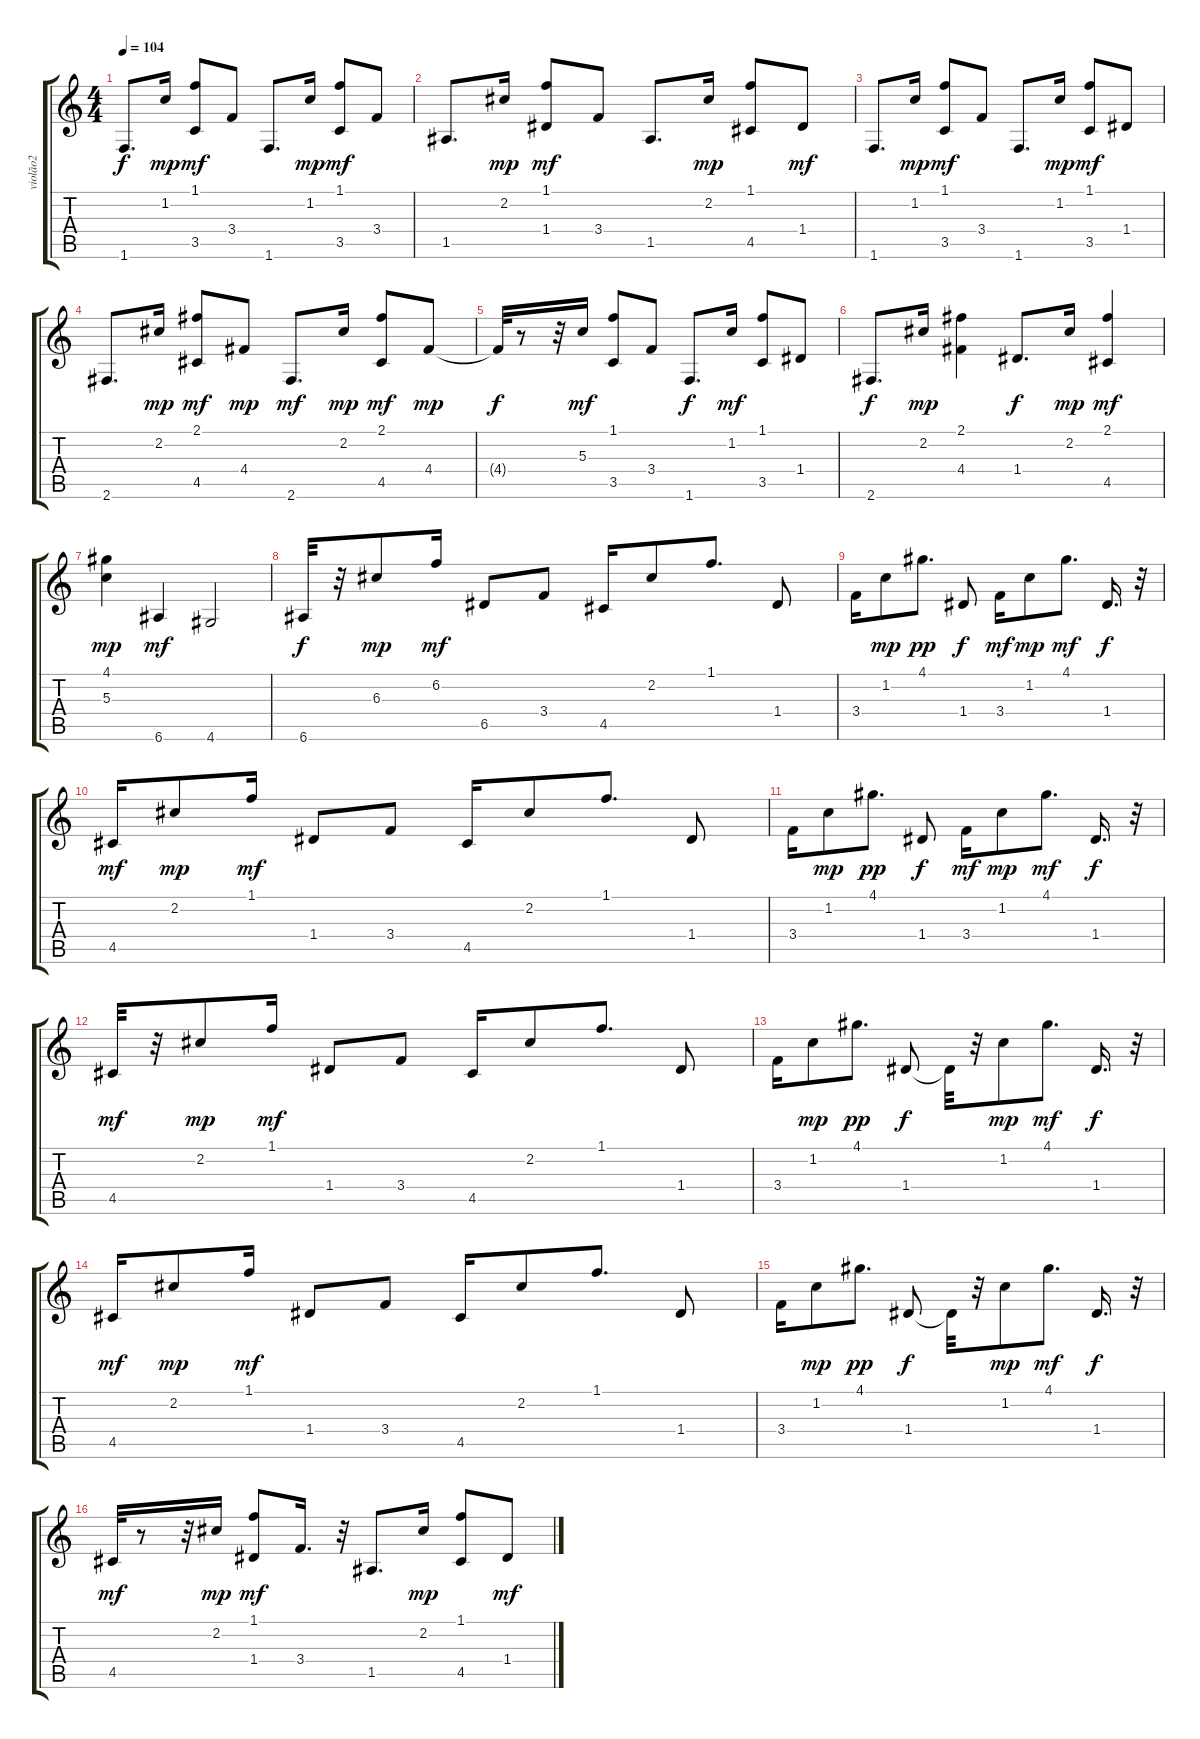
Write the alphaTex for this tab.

\track ("violão2" "violão2") {instrument acousticguitarsteel}
\staff {score tabs}
\tuning (E4 B3 G3 D3 A2 E2) {hide}
\ts (4 4)
\tempo 104
\clef g2
\ks c
1.6.8{d dy f} 1.2.16{dy mp} (1.1 3.5).8{dy mf} 3.4.8 1.6.8{d} 1.2.16{dy mp} (1.1 3.5).8{dy mf} 3.4.8 |
1.5.8{d} 2.2.16{dy mp} (1.1 1.4).8{dy mf} 3.4.8 1.5.8{d} 2.2.16{dy mp} (1.1 4.5).8 1.4.8{dy mf} |
1.6.8{d} 1.2.16{dy mp} (1.1 3.5).8{dy mf} 3.4.8 1.6.8{d} 1.2.16{dy mp} (1.1 3.5).8{dy mf} 1.4.8 |
2.6.8{d} 2.2.16{dy mp} (2.1 4.5).8{dy mf} 4.4.8{dy mp} 2.6.8{d dy mf} 2.2.16{dy mp} (2.1 4.5).8{dy mf} 4.4.8{dy mp} |
4.4{t}.32{dy f} r.8 r.32 5.3.16{dy mf} (1.1 3.5).8 3.4.8 1.6.8{d dy f} 1.2.16{dy mf} (1.1 3.5).8 1.4.8 |
2.6.8{d dy f} 2.2.16{dy mp} (2.1 4.4).4 1.4.8{d dy f} 2.2.16{dy mp} (2.1 4.5).4{dy mf} |
(4.1 5.3).4{dy mp} 6.6.4{dy mf} 4.6.2 |
6.6.32{dy f} r.32 6.3.8{dy mp} 6.2.16{dy mf} 6.5.8 3.4.8 4.5.16 2.2.8 1.1.8{d} 1.4.8 |
3.4.16 1.2.8{dy mp} 4.1.8{d dy pp} 1.4.8{dy f} 3.4.16{dy mf} 1.2.8{dy mp} 4.1.8{d dy mf} 1.4.16{d dy f} r.32 |
4.5.16{dy mf} 2.2.8{dy mp} 1.1.16{dy mf} 1.4.8 3.4.8 4.5.16 2.2.8 1.1.8{d} 1.4.8 |
3.4.16 1.2.8{dy mp} 4.1.8{d dy pp} 1.4.8{dy f} 3.4.16{dy mf} 1.2.8{dy mp} 4.1.8{d dy mf} 1.4.16{d dy f} r.32 |
4.5.32{dy mf} r.32 2.2.8{dy mp} 1.1.16{dy mf} 1.4.8 3.4.8 4.5.16 2.2.8 1.1.8{d} 1.4.8 |
3.4.16 1.2.8{dy mp} 4.1.8{d dy pp} 1.4.8{dy f} 1.4{t}.32 r.32 1.2.8{dy mp} 4.1.8{d dy mf} 1.4.16{d dy f} r.32 |
4.5.16{dy mf} 2.2.8{dy mp} 1.1.16{dy mf} 1.4.8 3.4.8 4.5.16 2.2.8 1.1.8{d} 1.4.8 |
3.4.16 1.2.8{dy mp} 4.1.8{d dy pp} 1.4.8{dy f} 1.4{t}.32 r.32 1.2.8{dy mp} 4.1.8{d dy mf} 1.4.16{d dy f} r.32 |
4.5.32{dy mf} r.8 r.32 2.2.16{dy mp} (1.1 1.4).8{dy mf} 3.4.16{d} r.32 1.5.8{d} 2.2.16{dy mp} (1.1 4.5).8 1.4.8{dy mf}
